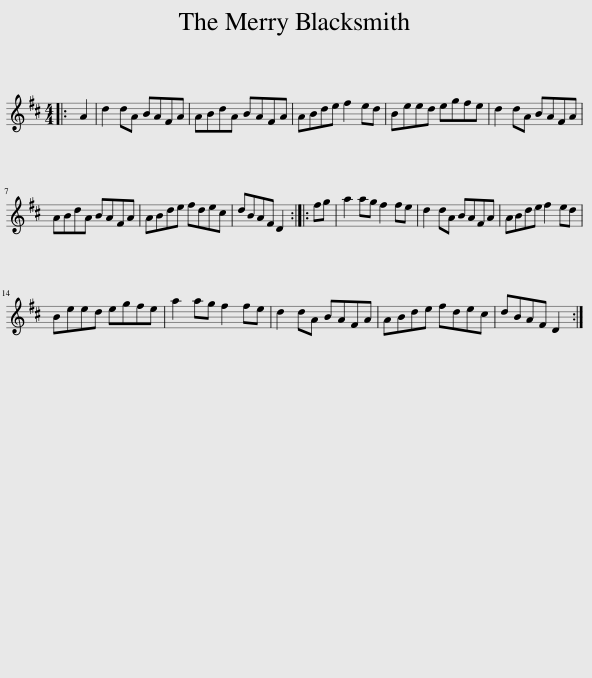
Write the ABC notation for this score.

X:1
L:1/8
M:4/4
I:linebreak $
K:D
V:1 treble
V:1
|: A2 | d2 dA BAFA | ABdA BAFA | ABde f2 ed | Beed egfe | %5
 d2 dA BAFA |$ ABdA BAFA | ABde fdec | dBAF D2 :: fg | %10
 a2 ag f2 fe | d2 dA BAFA | ABde f2 ed |$ Beed egfe | a2 ag f2 fe | %15
 d2 dA BAFA | ABde fdec | dBAF D2 :| %18
